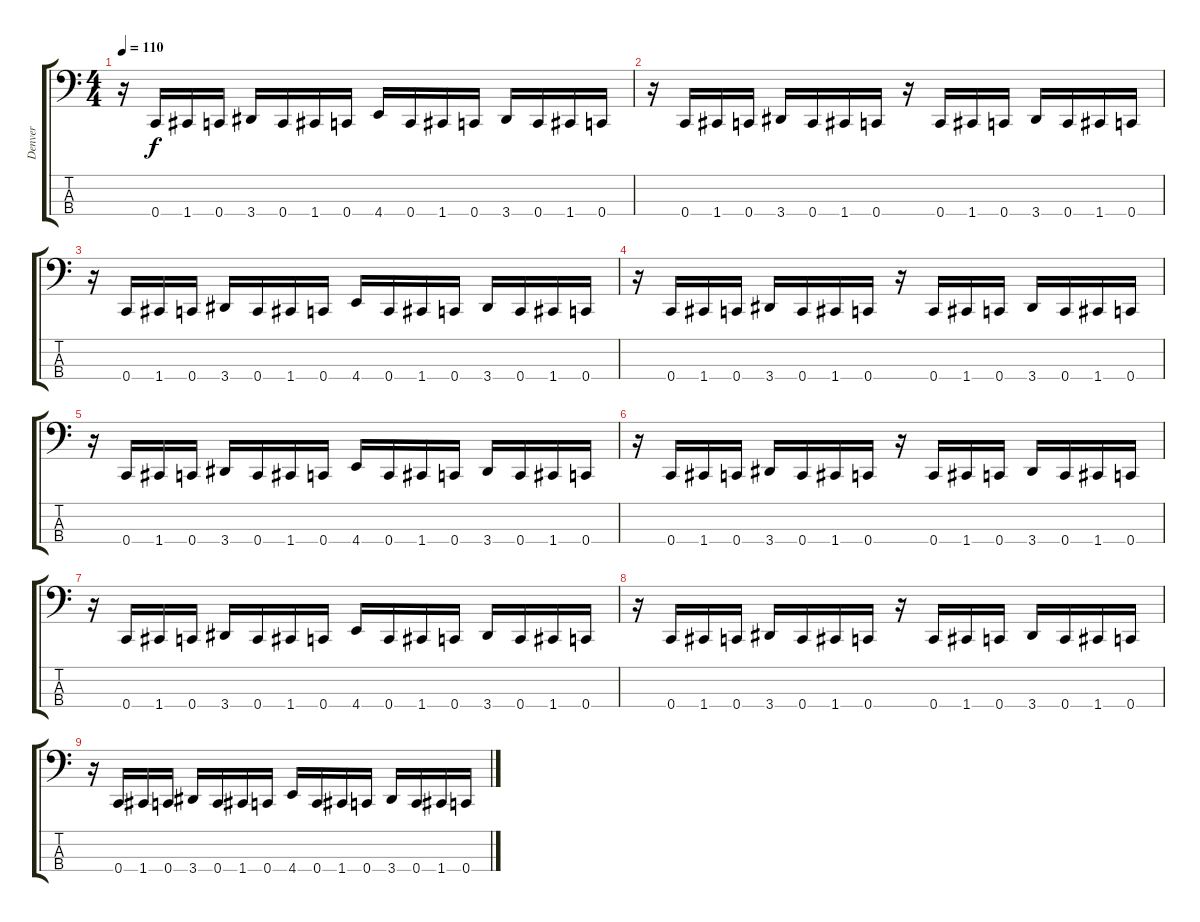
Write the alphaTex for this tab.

\track ("Denver" "Denver") {instrument electricbasspick}
\staff {score tabs}
\tuning (F2 C2 G1 C1) {hide}
\ts (4 4)
\tempo 110
\clef f4
\ks c
r.16{dy f} 0.4.16 1.4.16 0.4.16 3.4.16 0.4.16 1.4.16 0.4.16 4.4.16 0.4.16 1.4.16 0.4.16 3.4.16 0.4.16 1.4.16 0.4.16 |
r.16 0.4.16 1.4.16 0.4.16 3.4.16 0.4.16 1.4.16 0.4.16 r.16 0.4.16 1.4.16 0.4.16 3.4.16 0.4.16 1.4.16 0.4.16 |
r.16 0.4.16 1.4.16 0.4.16 3.4.16 0.4.16 1.4.16 0.4.16 4.4.16 0.4.16 1.4.16 0.4.16 3.4.16 0.4.16 1.4.16 0.4.16 |
r.16 0.4.16 1.4.16 0.4.16 3.4.16 0.4.16 1.4.16 0.4.16 r.16 0.4.16 1.4.16 0.4.16 3.4.16 0.4.16 1.4.16 0.4.16 |
r.16 0.4.16 1.4.16 0.4.16 3.4.16 0.4.16 1.4.16 0.4.16 4.4.16 0.4.16 1.4.16 0.4.16 3.4.16 0.4.16 1.4.16 0.4.16 |
r.16 0.4.16 1.4.16 0.4.16 3.4.16 0.4.16 1.4.16 0.4.16 r.16 0.4.16 1.4.16 0.4.16 3.4.16 0.4.16 1.4.16 0.4.16 |
r.16 0.4.16 1.4.16 0.4.16 3.4.16 0.4.16 1.4.16 0.4.16 4.4.16 0.4.16 1.4.16 0.4.16 3.4.16 0.4.16 1.4.16 0.4.16 |
r.16 0.4.16 1.4.16 0.4.16 3.4.16 0.4.16 1.4.16 0.4.16 r.16 0.4.16 1.4.16 0.4.16 3.4.16 0.4.16 1.4.16 0.4.16 |
r.16 0.4.16 1.4.16 0.4.16 3.4.16 0.4.16 1.4.16 0.4.16 4.4.16 0.4.16 1.4.16 0.4.16 3.4.16 0.4.16 1.4.16 0.4.16
